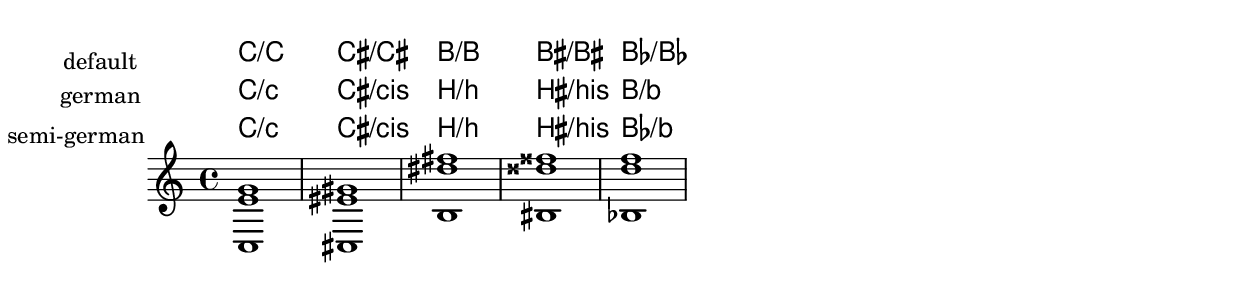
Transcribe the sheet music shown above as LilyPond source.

%% DO NOT EDIT this file manually; it is automatically
%% generated from LSR http://lsr.dsi.unimi.it
%% Make any changes in LSR itself, or in Documentation/snippets/new/ ,
%% and then run scripts/auxiliar/makelsr.py
%%
%% This file is in the public domain.
\version "2.14.2"

\header {
  lsrtags = "chords, really-simple"

  texidoc = "
The english naming of chords (default) can be changed to german
(@code{\\germanChords} replaces B and Bes with H and B) or semi-german
(@code{\\semiGermanChords} replaces B and Bes with H and Bb).




"
  doctitle = "Changing the chord names to German or semi-German notation"
} % begin verbatim


music = \chordmode {
  c1/c | cis/cis
  b1/b | bis/bis | bes/bes
}

%% The following is only here to print the names of the
%% chords styles; it can be removed if you do not need to
%% print them.

\layout {
  \context {
    \ChordNames
    \consists "Instrument_name_engraver"
  }
}

<<
  \new ChordNames {
    \set ChordNames.instrumentName = #"default"
    \music
  }
  \new ChordNames {
    \set ChordNames.instrumentName = #"german"
    \germanChords \music }
  \new ChordNames {
    \set ChordNames.instrumentName = #"semi-german"
    \semiGermanChords \music }
  \context Voice { \music }
>>
